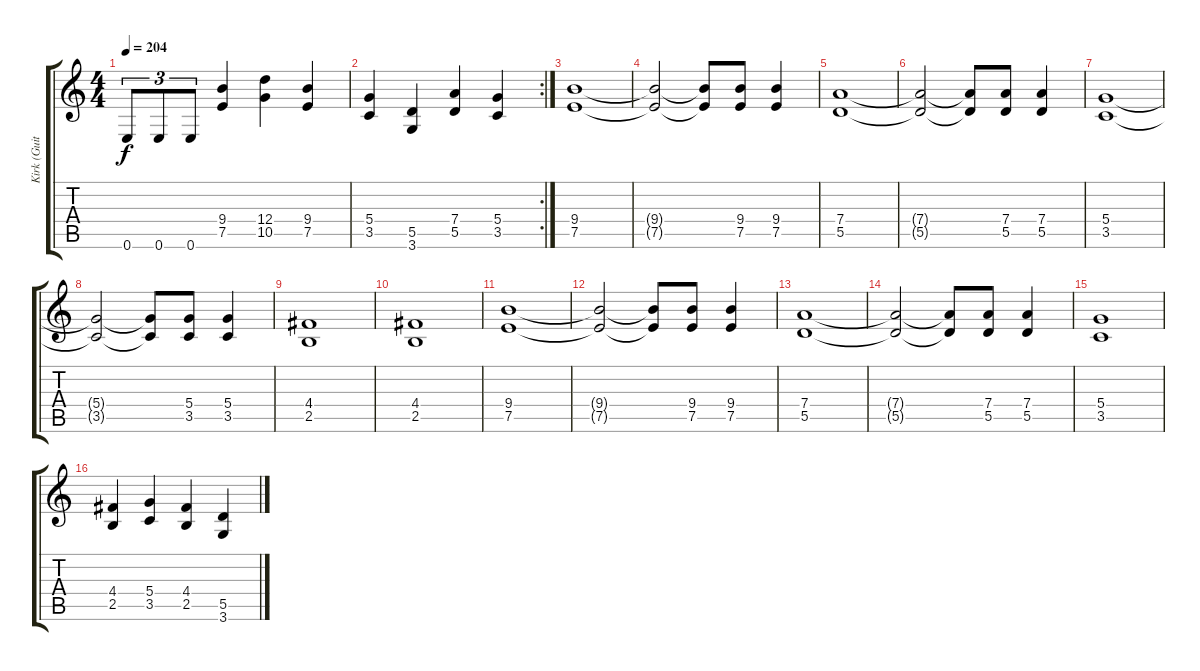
\track ("Kirk (Guitar 2)" "Kirk (Guit") {instrument distortionguitar}
\staff {score tabs}
\tuning (E4 B3 G3 D3 A2 E2) {hide}
\ts (4 4)
\tempo 204
\clef g2
\ks c
0.6.8{tu (3 2) dy f} 0.6.8{tu (3 2)} 0.6.8{tu (3 2)} (9.4 7.5).4 (12.4 10.5).4 (9.4 7.5).4 |
\rc 2
(5.4 3.5).4 (5.5 3.6).4 (7.4 5.5).4 (5.4 3.5).4 |
(9.4 7.5).1 |
(9.4{t} 7.5{t}).2 (9.4{t} 7.5{t}).8 (9.4 7.5).8 (9.4 7.5).4 |
(7.4 5.5).1 |
(7.4{t} 5.5{t}).2 (7.4{t} 5.5{t}).8 (7.4 5.5).8 (7.4 5.5).4 |
(5.4 3.5).1 |
(5.4{t} 3.5{t}).2 (5.4{t} 3.5{t}).8 (5.4 3.5).8 (5.4 3.5).4 |
(4.4 2.5).1 |
(4.4 2.5).1 |
(9.4 7.5).1 |
(9.4{t} 7.5{t}).2 (9.4{t} 7.5{t}).8 (9.4 7.5).8 (9.4 7.5).4 |
(7.4 5.5).1 |
(7.4{t} 5.5{t}).2 (7.4{t} 5.5{t}).8 (7.4 5.5).8 (7.4 5.5).4 |
(5.4 3.5).1 |
(4.4 2.5).4 (5.4 3.5).4 (4.4 2.5).4 (5.5 3.6).4
